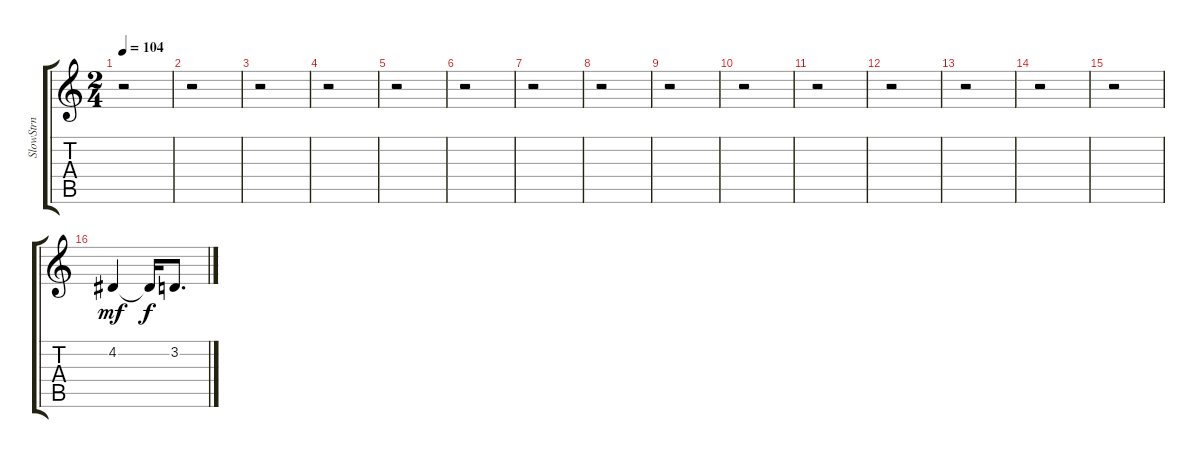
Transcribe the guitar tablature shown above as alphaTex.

\track ("SlowStrn" "SlowStrn") {instrument stringensemble2}
\staff {score tabs}
\tuning (E4 B3 G3 D3 A2 E2) {hide}
\ts (2 4)
\tempo 104
\clef g2
\ks c
r.2{dy f} |
r.2 |
r.2 |
r.2 |
r.2 |
r.2 |
r.2 |
r.2 |
r.2 |
r.2 |
r.2 |
r.2 |
r.2 |
r.2 |
r.2 |
4.2.4{dy mf} 4.2{t}.16{dy f} 3.2.8{d}
